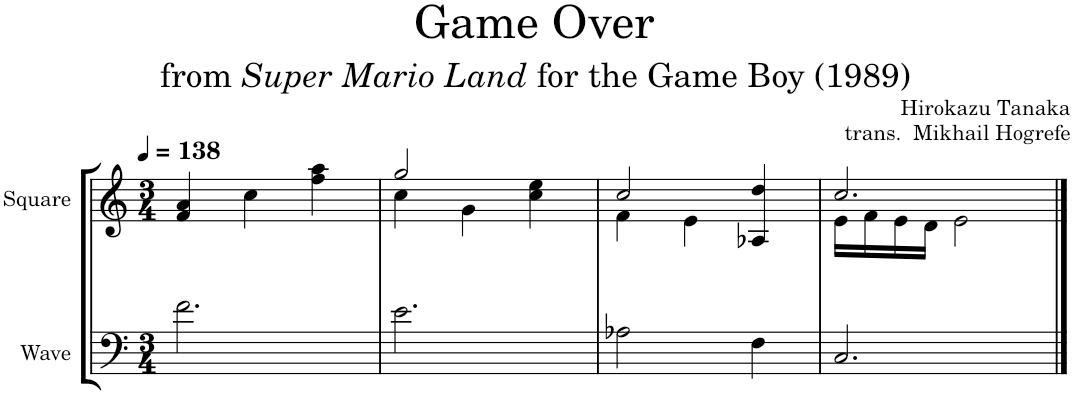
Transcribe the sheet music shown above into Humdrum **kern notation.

**kern	**kern
*part2	*part1
*staff2	*staff1
*I"Wave	*I"Square
*I'W.	*I'S.
*clefF4	*clefG2
*k[]	*k[]
*M3/4	*M3/4
*MM138	*MM138
=1	=1
2.f\	4f/ 4a/
.	4cc\
.	4ff\ 4aa\
=2	=2
*	*^
2.e\	2gg/	4cc\
.	.	4g\
.	4cc\ 4ee\	4ryy
=3	=3	=3
2A-X\	2cc/	4f\
.	.	4e\
4F\	4A-X/ 4dd/	4ryy
=4	=4	=4
2.C/	2.cc/	16e\LL
.	.	16f\
.	.	16e\
.	.	16d\JJ
.	.	2e\
*	*v	*v
==	==
*-	*-
